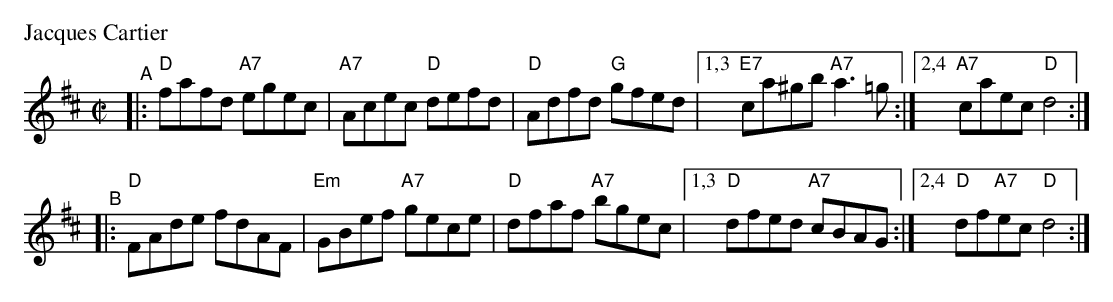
X:1
L: 1/8
P: Jacques Cartier
M: C|
K: D
"^A"|:\
"D"fafd "A7"egec | "A7"Acec "D"defd | "D"Adfd "G"gfed |\
[1,3 "E7"ca^gb "A7"a3=g :|[2,4 "A7"caec "D"d4 :|
"^B"|:\
"D"FAde fdAF | "Em"GBef "A7"gece | "D"dfaf "A7"bgec |\
[1,3 "D"dfed "A7"cBAG :|[2,4 "D"df"A7"ec "D"d4 :|
